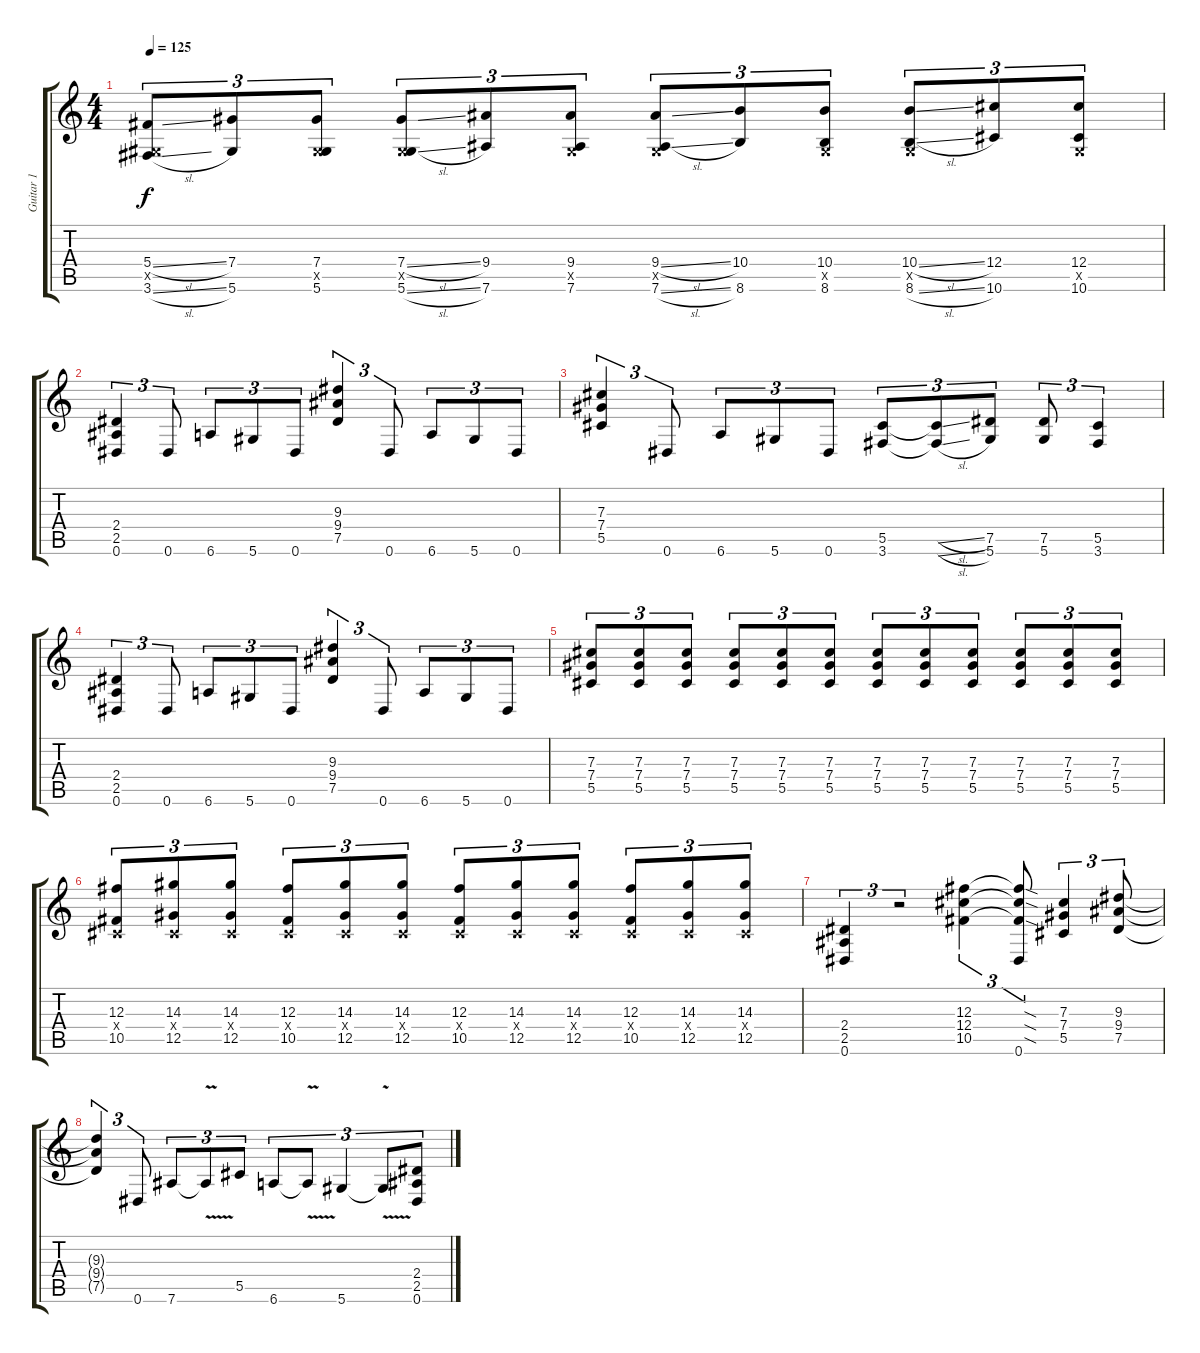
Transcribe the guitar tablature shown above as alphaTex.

\track ("Guitar 1" "Guitar 1") {instrument overdrivenguitar}
\staff {score tabs}
\tuning (Eb4 Bb3 Gb3 Db3 Ab2 Eb2) {hide}
\ts (4 4)
\tempo 125
\clef g2
\ks c
(5.4{sl} 0.5{x} 3.6{sl}).8{tu (3 2) dy f} (7.4 5.6).8{tu (3 2)} (7.4 0.5{x} 5.6).8{tu (3 2)} (7.4{sl} 0.5{x} 5.6{sl}).8{tu (3 2)} (9.4 7.6).8{tu (3 2)} (9.4 0.5{x} 7.6).8{tu (3 2)} (9.4{sl} 0.5{x} 7.6{sl}).8{tu (3 2)} (10.4 8.6).8{tu (3 2)} (10.4 0.5{x} 8.6).8{tu (3 2)} (10.4{sl} 0.5{x} 8.6{sl}).8{tu (3 2)} (12.4 10.6).8{tu (3 2)} (12.4 0.5{x} 10.6).8{tu (3 2)} |
(2.4 2.5 0.6).4{tu (3 2)} 0.6.8{tu (3 2)} 6.6.8{tu (3 2)} 5.6.8{tu (3 2)} 0.6.8{tu (3 2)} (9.3 9.4 7.5).4{tu (3 2)} 0.6.8{tu (3 2)} 6.6.8{tu (3 2)} 5.6.8{tu (3 2)} 0.6.8{tu (3 2)} |
(7.3 7.4 5.5).4{tu (3 2)} 0.6.8{tu (3 2)} 6.6.8{tu (3 2)} 5.6.8{tu (3 2)} 0.6.8{tu (3 2)} (5.5 3.6).8{tu (3 2)} (5.5{sl t} 3.6{sl t}).8{tu (3 2)} (7.5 5.6).8{tu (3 2)} (7.5 5.6).8{tu (3 2)} (5.5 3.6).4{tu (3 2)} |
(2.4 2.5 0.6).4{tu (3 2)} 0.6.8{tu (3 2)} 6.6.8{tu (3 2)} 5.6.8{tu (3 2)} 0.6.8{tu (3 2)} (9.3 9.4 7.5).4{tu (3 2)} 0.6.8{tu (3 2)} 6.6.8{tu (3 2)} 5.6.8{tu (3 2)} 0.6.8{tu (3 2)} |
(7.3 7.4 5.5).8{tu (3 2)} (7.3 7.4 5.5).8{tu (3 2)} (7.3 7.4 5.5).8{tu (3 2)} (7.3 7.4 5.5).8{tu (3 2)} (7.3 7.4 5.5).8{tu (3 2)} (7.3 7.4 5.5).8{tu (3 2)} (7.3 7.4 5.5).8{tu (3 2)} (7.3 7.4 5.5).8{tu (3 2)} (7.3 7.4 5.5).8{tu (3 2)} (7.3 7.4 5.5).8{tu (3 2)} (7.3 7.4 5.5).8{tu (3 2)} (7.3 7.4 5.5).8{tu (3 2)} |
(12.3 0.4{x} 10.5).8{tu (3 2)} (14.3 0.4{x} 12.5).8{tu (3 2)} (14.3 0.4{x} 12.5).8{tu (3 2)} (12.3 0.4{x} 10.5).8{tu (3 2)} (14.3 0.4{x} 12.5).8{tu (3 2)} (14.3 0.4{x} 12.5).8{tu (3 2)} (12.3 0.4{x} 10.5).8{tu (3 2)} (14.3 0.4{x} 12.5).8{tu (3 2)} (14.3 0.4{x} 12.5).8{tu (3 2)} (12.3 0.4{x} 10.5).8{tu (3 2)} (14.3 0.4{x} 12.5).8{tu (3 2)} (14.3 0.4{x} 12.5).8{tu (3 2)} |
(2.4 2.5 0.6).4{tu (3 2)} r.2{tu (3 2)} (12.3 12.4 10.5).4{tu (3 2)} (12.3{sod t} 12.4{sod t} 10.5{sod t} 0.6).8{tu (3 2)} (7.3 7.4 5.5).4{tu (3 2)} (9.3 9.4 7.5).8{tu (3 2)} |
(9.3{t} 9.4{t} 7.5{t}).4{tu (3 2)} 0.6.8{tu (3 2)} 7.6.8{tu (3 2)} 7.6{v t}.8{tu (3 2)} 5.5.8{tu (3 2)} 6.6.8{tu (3 2)} 6.6{v t}.8{tu (3 2)} 5.6.4{tu (3 2)} 5.6{v t}.8{tu (3 2)} (2.4 2.5 0.6).8{tu (3 2)}
